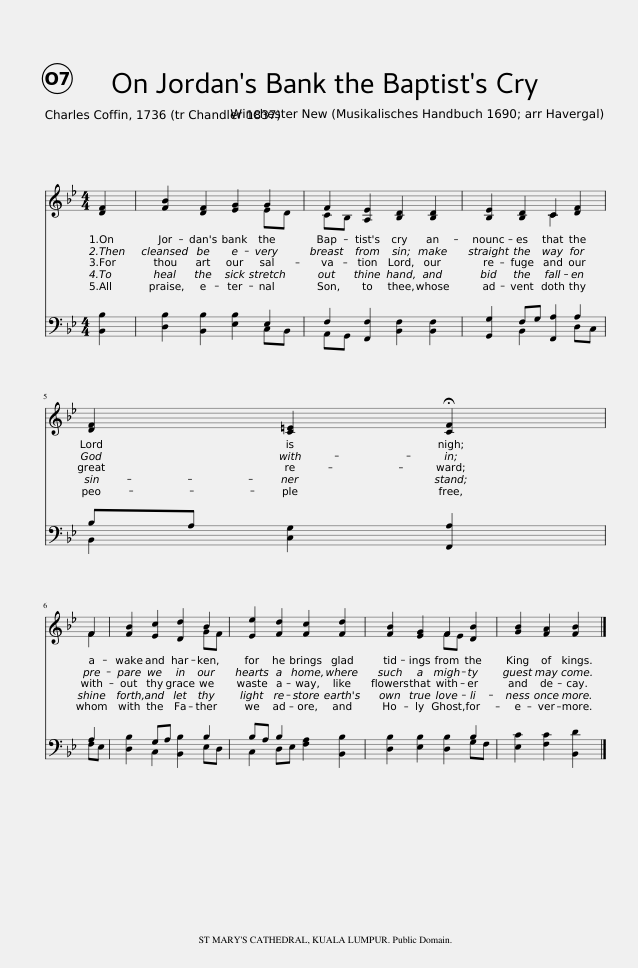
X:1
%%score ( 1 2 ) ( 3 4 )
L:1/8
M:4/4
I:linebreak $
K:Bb
V:1 treble
V:2 treble
V:3 bass
V:4 bass
V:1
 [DF]2 | [FB]2 [DF]2 [EG]2 G2 | F2 [A,E]2 [B,D]2 [B,D]2 | [B,E]2 [B,D]2 C2 [DF]2 |$ [DF]2 [C=E]2 !fermata![CF]2 |$ %5
 F2 | [FB]2 [Ec]2 [Dd]2 B2 | [Ee]2 [Fd]2 [Fc]2 [Fd]2 | [FB]2 [EG]2 F2 [DB]2 | [GB]2 [FA]2 [FB]2 |] %10
V:2
 x2 | x6 ED | CB, x6 | x4 C2 x2 |$ x6 |$ %5
 F2 | x6 GF | x8 | x4 FE x2 | x6 |] %10
V:3
 [B,,B,]2 | [D,B,]2 [B,,B,]2 [E,B,]2 E,2 | F,2 [F,,F,]2 [B,,F,]2 [B,,F,]2 | [G,,G,]2 F,G, [F,,A,]2 A,2 |$ B,A, [C,G,]2 [F,,A,]2 |$ %5
 A,2 | [D,B,]2 G,A, [B,,B,]2 B,2 | B,A, B,2 [F,A,]2 [B,,B,]2 | [D,B,]2 [E,B,]2 [D,B,]2 B,2 | [E,C]2 [F,C]2 [B,,D]2 |] %10
V:4
 x2 | x6 C,B,, | A,,G,, x6 | x2 B,,2 x2 D,C, |$ B,,2 x4 |$ %5
 F,E, | x2 C,2 x2 E,D, | C,2 D,E, x4 | x6 G,F, | x6 |] %10
